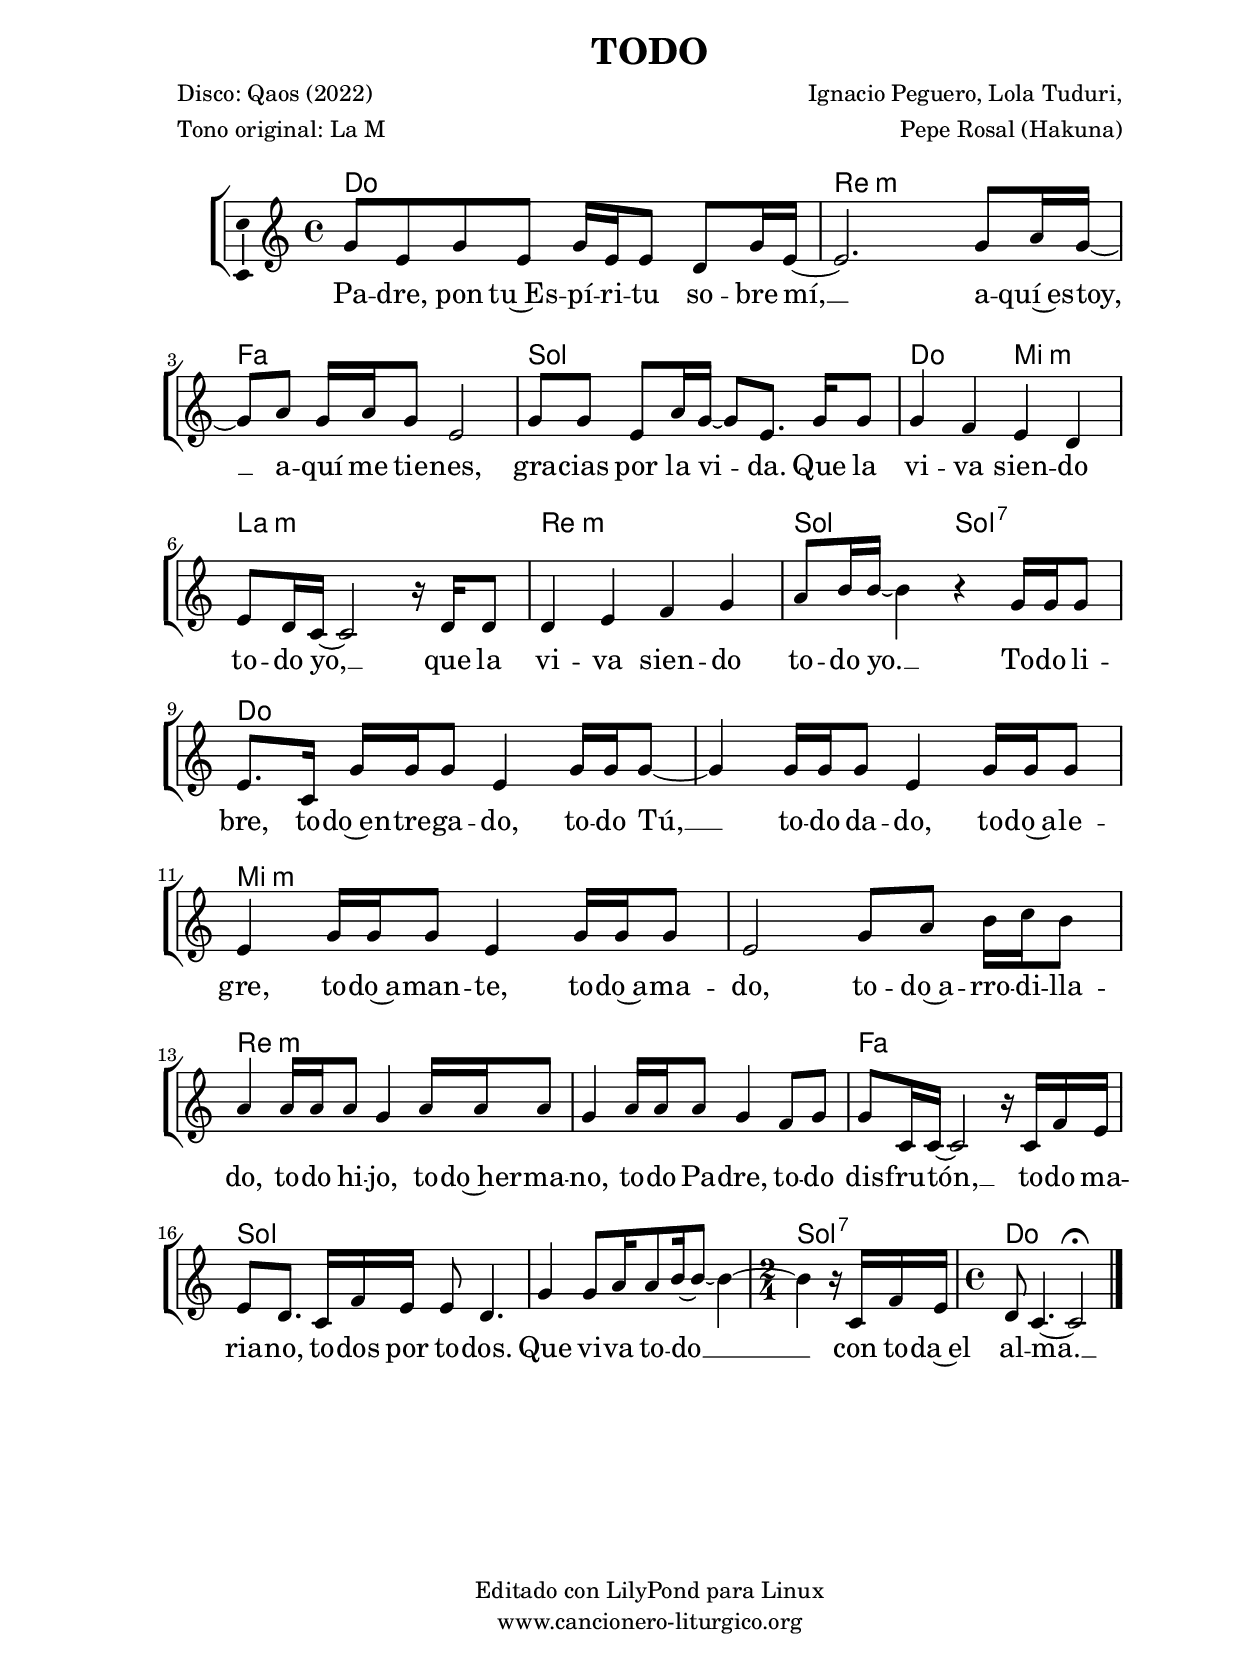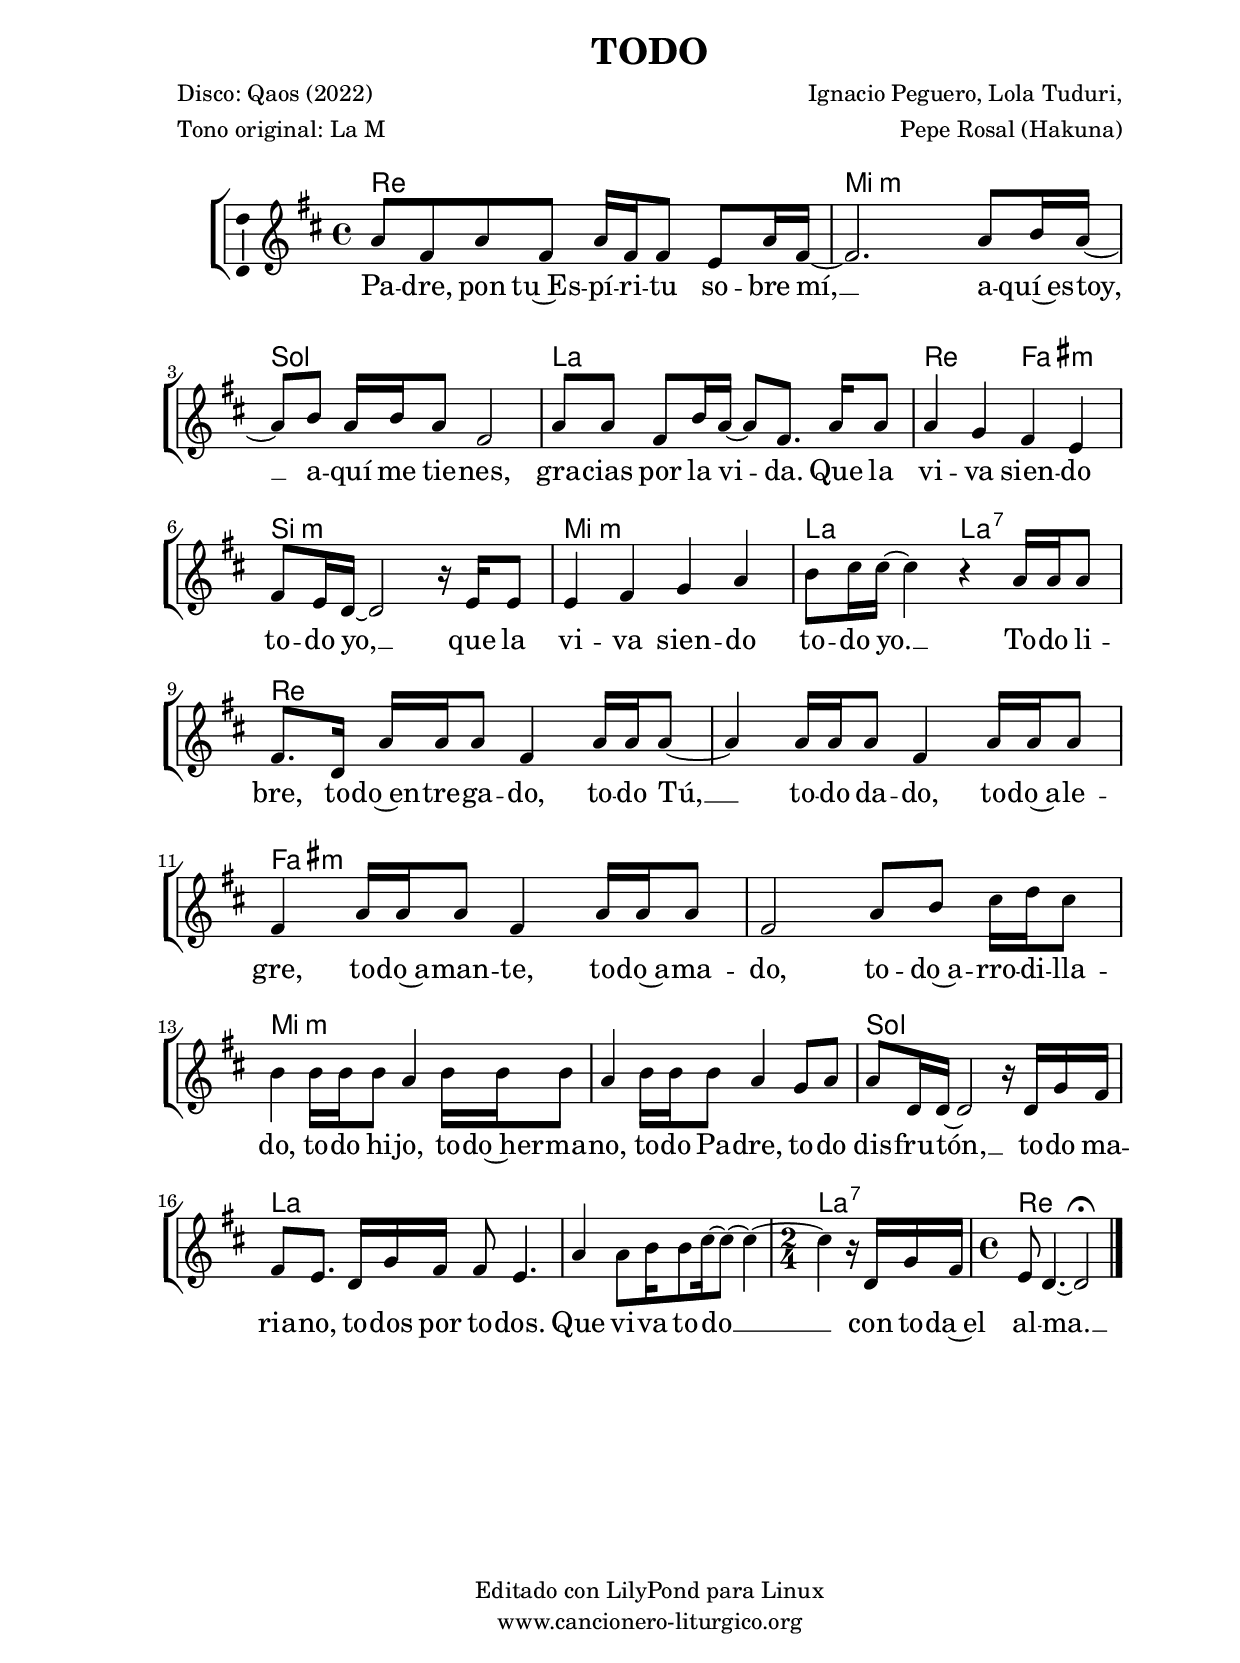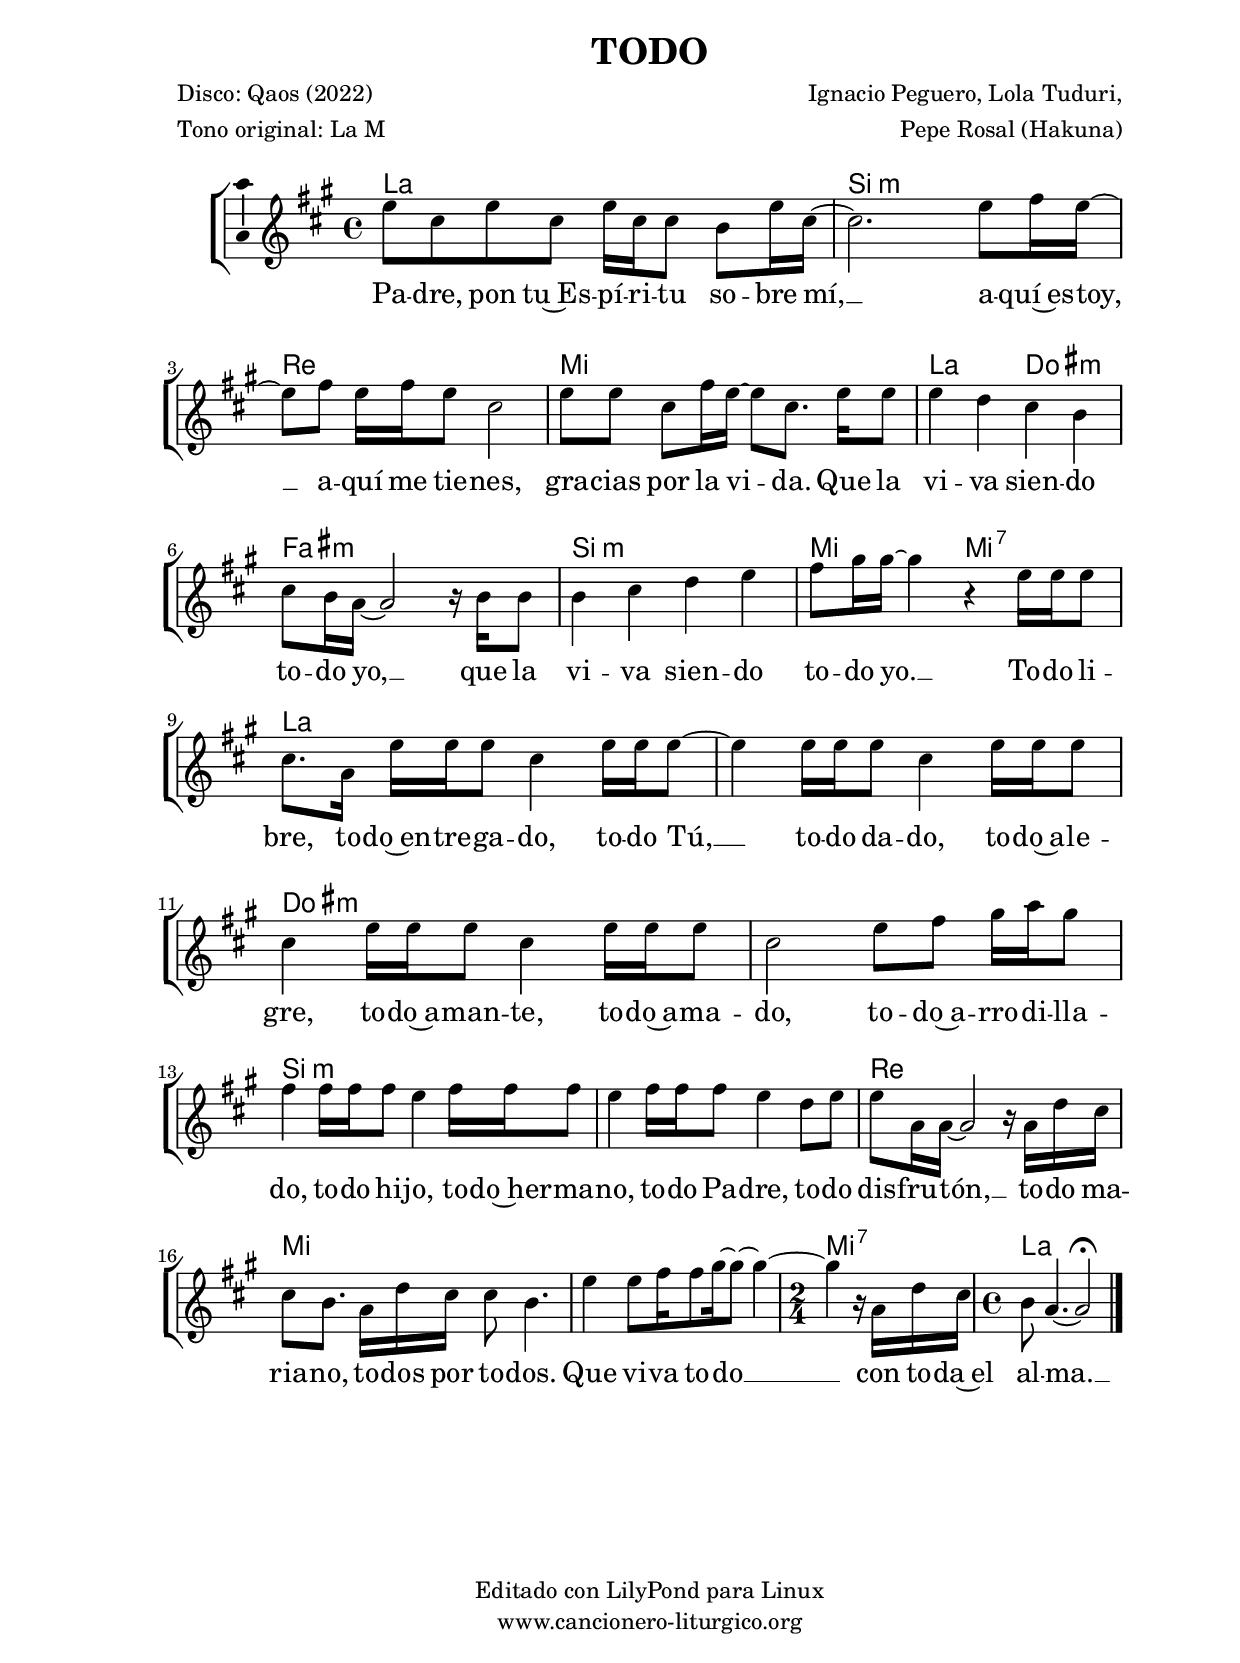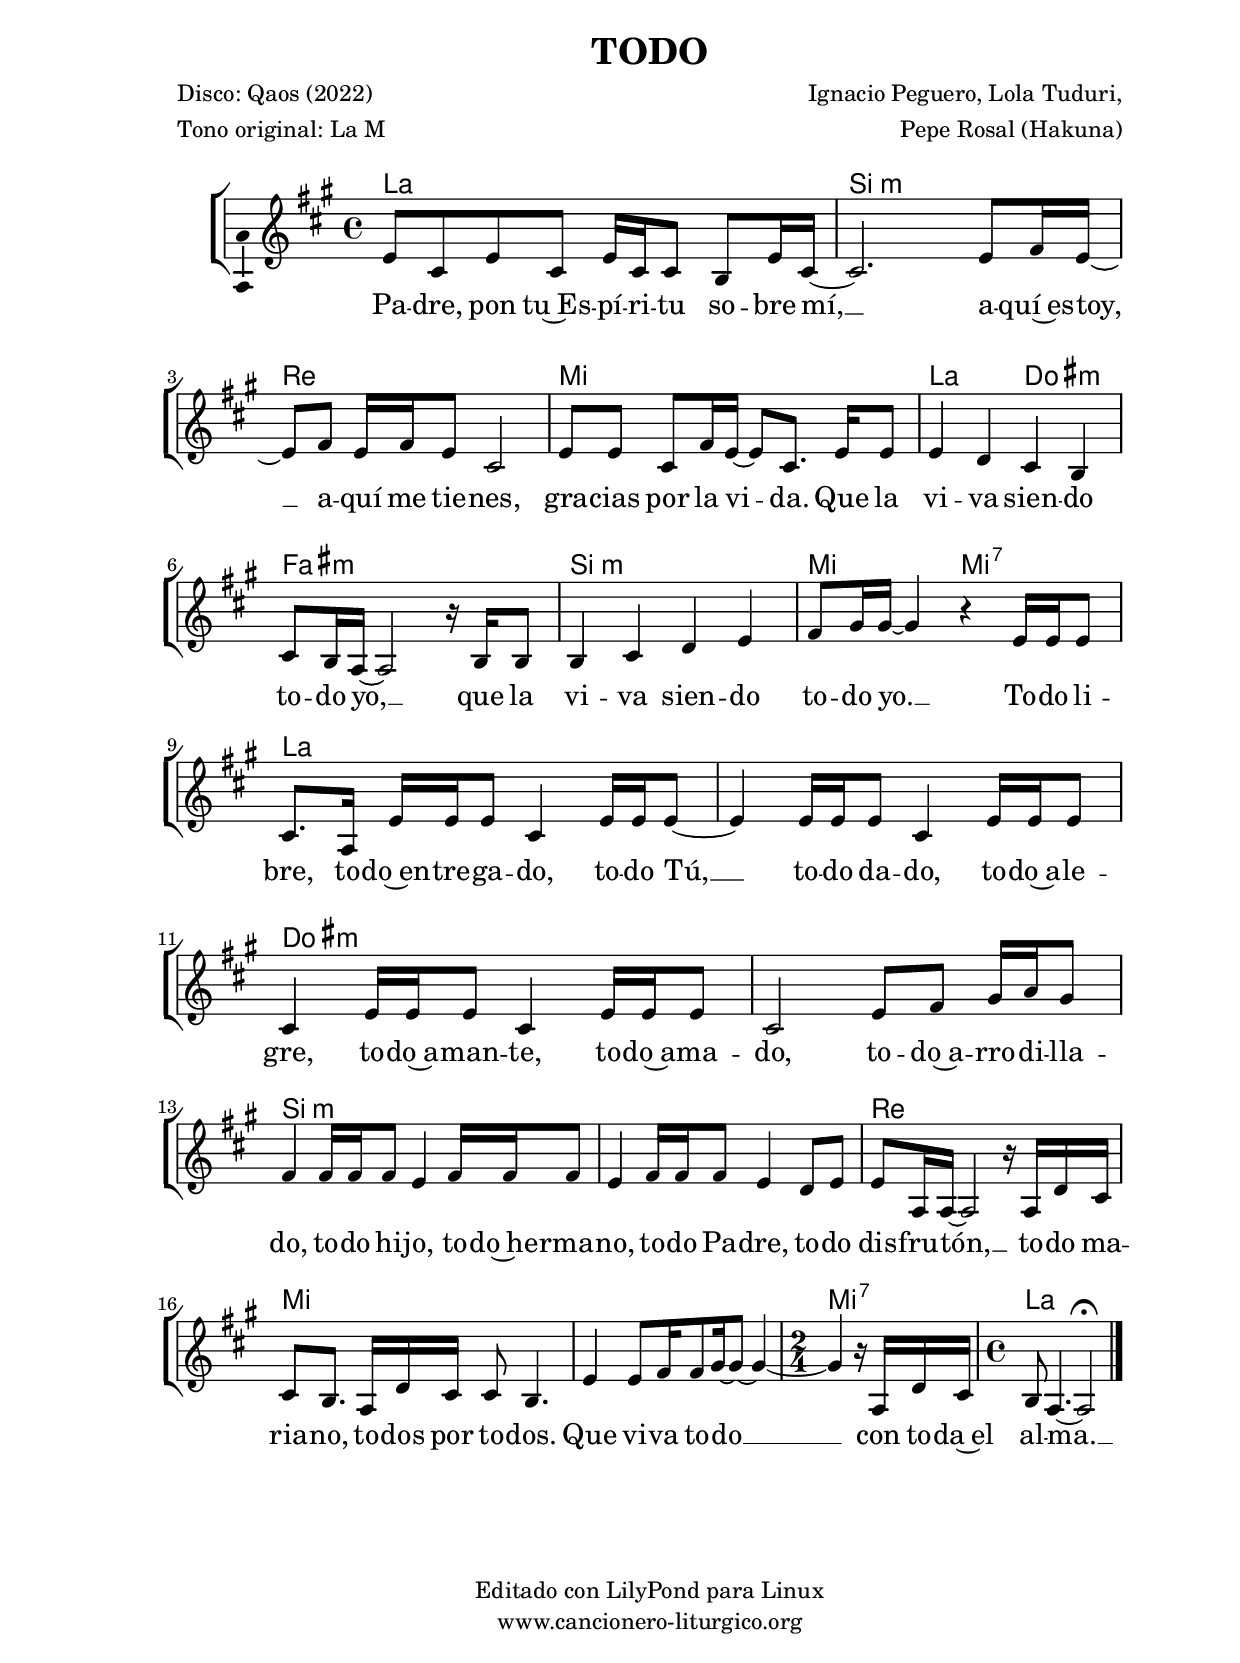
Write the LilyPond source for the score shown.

%
%para convertir .midi en .wav:
%timidity filename.midi -Ow -o finename.wav
%
%
%Para convertir de .wav a .mp3:
%lame -h -m j filename.wav
%
%
%para escuchar el midi:
%timidity nombrefichero.midi
%


%versión de lilypond para la que se ha escrito esta partitura:
\version "2.16.0"

	%Tamaño papel
	#(set-default-paper-size "a4")
	%Tamaño partitura
	#(set-global-staff-size 20)
	%No responde al pulsar sobre una nota
	#(ly:set-option 'point-and-click #f)

%parámetros del encabezamiento:
\header {
	title = "TODO"
	subtitle = ""
	composer = "Ignacio Peguero, Lola Tuduri,"
	arranger = "Pepe Rosal (Hakuna)"
	poet = "Disco: Qaos (2022)"
	meter = "Tono original: La M"
%	arranger = ""
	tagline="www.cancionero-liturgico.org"
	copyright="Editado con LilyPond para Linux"
	}

%parámetros asociados al papel:
\paper  {
	oddHeaderMarkup = \markup {\fill-line { \on-the-fly #not-first-page \fromproperty #'header:title \on-the-fly #not-first-page \fromproperty #'header:composer }}
	evenHeaderMarkup = \markup {\fill-line { \fromproperty #'header:composer \fromproperty #'header:title }}
	#(set-paper-size "a4")
	print-page-number = ##f
	first-page-number = 1
	print-first-page-number = ##f
%	head-separation = 3.0 \cm
	top-margin = 2.0 \cm
	bottom-margin = 0.5\cm
%%%	bottom-margin = -2.0\cm
	left-margin = 3.0 \cm
	line-width = 16.0 \cm 
	indent = 8\mm
	interscoreline = 2.\mm
	between-system-space = 15\mm
%	para que las partituras no llenen la hoja:
	ragged-bottom = ##t
%	idem para la última hoja:
	ragged-last-bottom = ##f
%	para que las partituras llenen el ancho del papel:
	ragged-last = ##f
	after-title-space = 2.5 \cm
%page-count=1
%system-count=7

	%Flexible Vertical Spacing
%	markup-markup-spacing =
%	#'((basic-distance . 15) (minimum-distance . 15) (padding . 3))
	markup-system-spacing =
	#'((basic-distance . 15) (minimum-distance . 15) (padding . 3))
	system-system-spacing =
	#'((basic-distance . 15) (minimum-distance . 15) (padding . 3))
	score-system-spacing =
	#'((basic-distance . 15) (minimum-distance . 15) (padding . 5))
%	top-system-spacing = % header
%	#'((basic-distance . 8) (minimum-distance . 0) (padding . 0))
%	top-markup-spacing =
%	#'((basic-distance . 20) (minimum-distance . 20) (padding . 0))
	last-bottom-spacing = % footer
	#'((basic-distance . 5) (minimum-distance . 5) (padding . 0))
%	score-markup-spacing =
%	#'((basic-distance . 16) (minimum-distance . 13) (padding . 0))

	}


%parámetros que afectan a toda la partitura:
global =  {
	%clave de sol (G):
	\clef G
	%armadura:
	\transpose a c
	\key a \major
	\tempo 4=88
	\set Score.tempoHideNote = ##t
	}


acordes = {
	\italianChords
	\chordmode {
	\transpose a c
{

a2 a b:m b:m d d e e a cis:m fis:m fis:m b:m b:m e e:7

%s4
a2 a a a cis:m cis:m cis:m cis:m b:m b:m b:m b:m d d e e e e
e2:7
a1

	}
	}
}

melodia = 
	\transpose a c'
{
	\relative c'{
	\time 4/4

%\phrasingSlurDashed

%00.06
e8 cis e cis e16 cis cis8 b e16 cis~
cis2. e8 fis16 e~
e8 fis e16 fis16 e8 cis2
e8 e cis fis16 e~e8 cis8. e16 e8
e4 d cis b
cis8 b16 a~2 r16 b16 b8
b4 cis d e
fis8 gis16 gis~gis4 r4 

%0:27
%\partial 4
e16 e e8
cis8. a16 e' e e8 cis4 e16 e e8~
e4 e16 e e8 cis4 e16 e e8
cis4 e16 e e8 cis4 e16 e e8
cis2 e8 fis gis16 a gis8
fis4 fis16 fis fis8 e4 fis16 fis fis8
e4 fis16 fis fis8 e4 d8 e
e8 a,16 a~a2 r16 a16 d cis
cis8 b8. a16 d cis cis8 b4.
e4 e8 fis16 fis8 gis16~gis8~gis4~

\time 2/4
gis4 r16 a,16 d cis
\time 4/4
b8 a4.~a2\fermata

	\bar "|."
	}
	}




textouno = \lyricmode {

Pa -- dre, pon tu~Es -- pí -- ri -- tu
so -- bre mí, __
a -- quí~es -- toy, __
a -- quí me tie -- nes,
gra -- cias por la vi -- da.
Que la vi -- va sien -- do to -- do yo, __
que la vi -- va sien -- do to -- do yo. __

To -- do li -- bre,
to -- do~en -- tre -- ga -- do,
to -- do Tú, __
to -- do da -- do,
to -- do~a -- le -- gre,
to -- do~a -- man -- te,
to -- do~a -- ma -- do,
to -- do~a -- rro -- di -- lla -- do,
to -- do hi -- jo,
to -- do~her -- ma -- no,
to -- do Pa -- dre,
to -- do dis -- fru -- tón, __
to -- do ma -- ria -- no,
to -- dos por to -- dos.
Que vi -- va to -- do __
con to -- da~el al -- ma. __

	}


acordesStaff = \context ChordNames = acordesStaff <<
	\set chordChanges = ##t
	\acordes
	>>

vozStaff = \context Voice = vozStaff
\with {\consists "Ambitus_engraver"}
<<
%	\set Staff.instrumentName = ""
%	\set Staff.shortInstrumentName = ""
%	\set Staff.midiInstrument = #"clarinet"
%	\set Staff.midiInstrument = #"cello"
%	\set Staff.midiInstrument = #"flute"
	\set Staff.midiInstrument = #"electric guitar (jazz)"
%	\set Staff.midiInstrument = #"english horn"
%	\set Staff.midiInstrument = #"violin"
%	\set Staff.midiInstrument = #"glockenspiel"
	\set Staff.midiMinimumVolume = #0.7
	\set Staff.midiMaximumVolume = #0.9
	\global
	\melodia
	>>

textounoStaff = \context Lyrics = textounoStaff <<
	\lyricsto vozStaff \textouno
	>>


\book {
	\score {
		\context ChoirStaff {
			\override StaffGroup.SystemStartBracket #'collapse-height = #1
			\override Score.SystemStartBar #'collapse-height = #1
			<<
			\acordesStaff
			\vozStaff
			\textounoStaff
			>>
			}
		\layout {
	    		\context {
				\Lyrics
				\override LyricText #'font-size = #2
				}
	   		 \context {
				\Score
				\override StaffSymbol #'staff-space = #(magstep +3)
				}
			}
		}
	\score {
		\unfoldRepeats
		\context ChoirStaff {
			<<
			\acordesStaff
			\vozStaff
			>>
			}
		\midi {
	  		\context {
	  			\Score
				tempoWholesPerMinute = #(ly:make-moment 70 4)
				}
			}
		}
	}



#(define output-suffix "C")
\book {
	\score {
		\context ChoirStaff {
			\override StaffGroup.SystemStartBracket #'collapse-height = #1
			\override Score.SystemStartBar #'collapse-height = #1
\transpose c d
			<<
			\acordesStaff
			\vozStaff
			\textounoStaff
			>>
			}
		\layout {
	    		\context {
				\Lyrics
				\override LyricText #'font-size = #2
				}
	   		 \context {
				\Score
				\override StaffSymbol #'staff-space = #(magstep +3)
				}
			}
		}
	}

#(define output-suffix "S")
\book {
	\score {
		\context ChoirStaff {
			\override StaffGroup.SystemStartBracket #'collapse-height = #1
			\override Score.SystemStartBar #'collapse-height = #1
\transpose c a
			<<
			\acordesStaff
			\vozStaff
			\textounoStaff
			>>
			}
		\layout {
	    		\context {
				\Lyrics
				\override LyricText #'font-size = #2
				}
	   		 \context {
				\Score
				\override StaffSymbol #'staff-space = #(magstep +3)
				}
			}
		}
	}


#(define output-suffix "kk")
\book {
	\score {
		\context ChoirStaff {
			\override StaffGroup.SystemStartBracket #'collapse-height = #1
			\override Score.SystemStartBar #'collapse-height = #1
\transpose c a,
			<<
			\acordesStaff
			\vozStaff
			\textounoStaff
			>>
			}
		\layout {
	    		\context {
				\Lyrics
				\override LyricText #'font-size = #2
				}
	   		 \context {
				\Score
				\override StaffSymbol #'staff-space = #(magstep +3)
				}
			}
		}
	}

